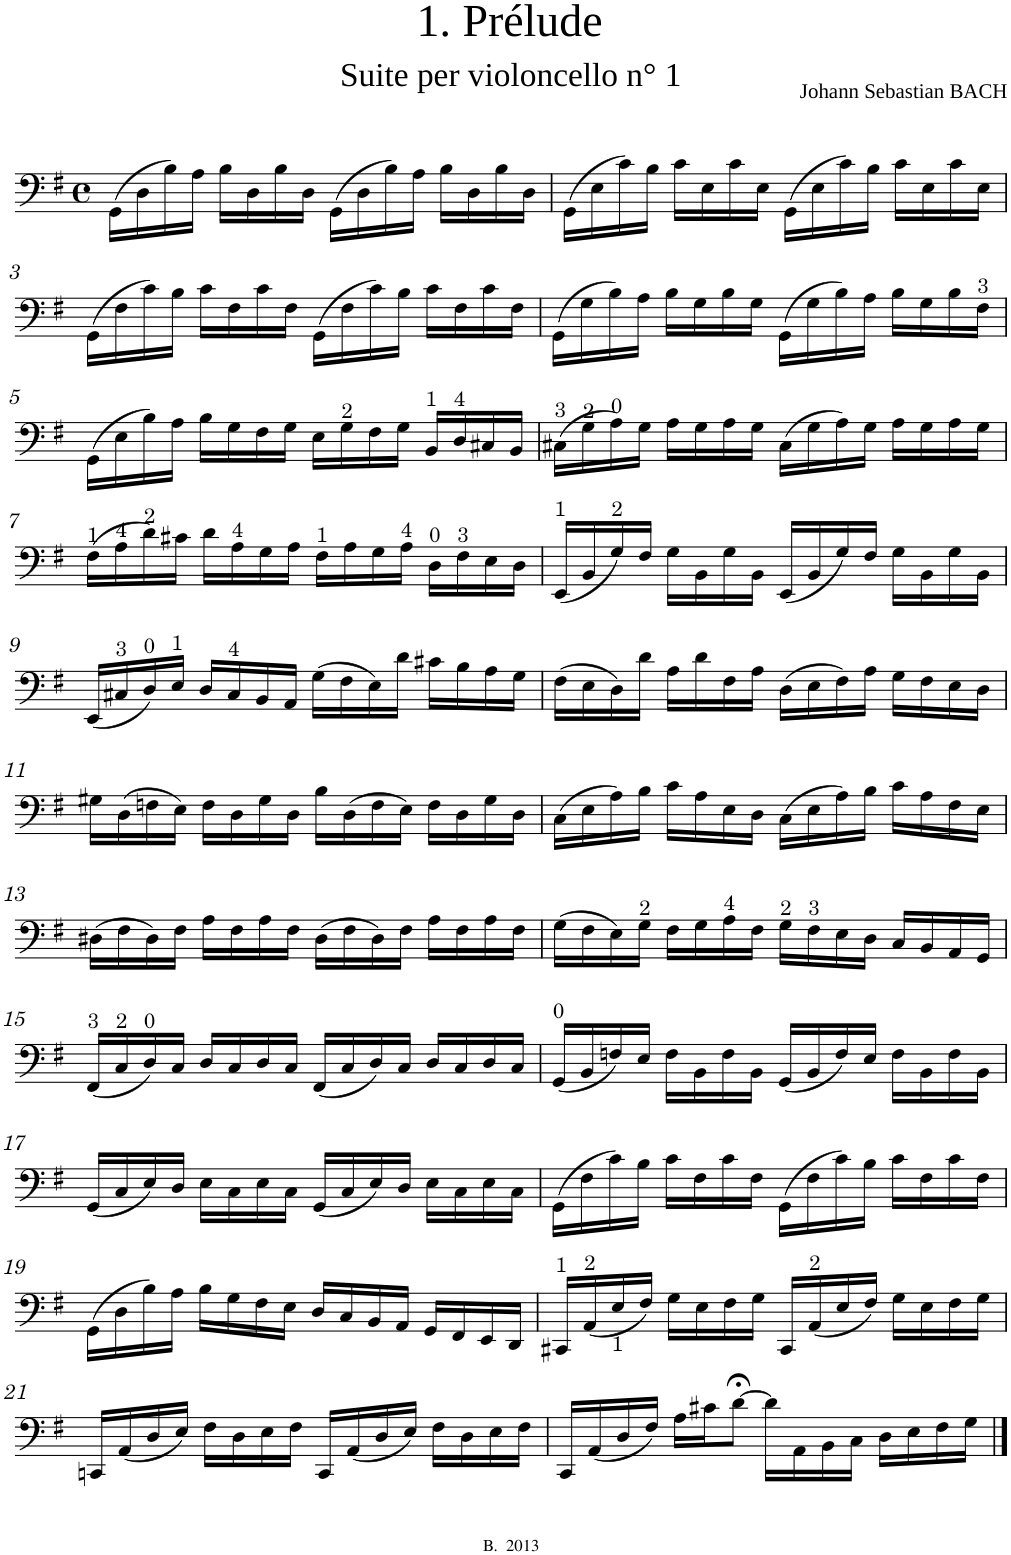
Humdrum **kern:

**kern
*part1
*staff1
*I"Violoncello
*I'Vc
*clefF4
*k[f#]
*M4/4
*met(c)
=1
(16GG\LL
16D\
16B\)
16A\JJ
16B\LL
16D\
16B\
16D\JJ
(16GG\LL
16D\
16B\)
16A\JJ
16B\LL
16D\
16B\
16D\JJ
=2
(16GG\LL
16E\
16c\)
16B\JJ
16c\LL
16E\
16c\
16E\JJ
(16GG\LL
16E\
16c\)
16B\JJ
16c\LL
16E\
16c\
16E\JJ
!!LO:LB:g=z
=3
(16GG\LL
16F#\
16c\)
16B\JJ
16c\LL
16F#\
16c\
16F#\JJ
(16GG\LL
16F#\
16c\)
16B\JJ
16c\LL
16F#\
16c\
16F#\JJ
=4
(16GG\LL
16G\
16B\)
16A\JJ
16B\LL
16G\
16B\
16G\JJ
(16GG\LL
16G\
16B\)
16A\JJ
16B\LL
16G\
16B\
16F#\JJ
!!LO:LB:g=z
=5
(16GG\LL
16E\
16B\)
16A\JJ
16B\LL
16G\
16F#\
16G\JJ
16E\LL
16G\
16F#\
16G\JJ
16BB/LL
16D/
16C#X/
16BB/JJ
=6
(16C#X\LL
16G\
16A\)
16G\JJ
16A\LL
16G\
16A\
16G\JJ
(16C#\LL
16G\
16A\)
16G\JJ
16A\LL
16G\
16A\
16G\JJ
!!LO:LB:g=z
=7
(16F#\LL
16A\
16d\)
16c#X\JJ
16d\LL
16A\
16G\
16A\JJ
16F#\LL
16A\
16G\
16A\JJ
16D\LL
16F#\
16E\
16D\JJ
=8
(16EE/LL
16BB/
16G/)
16F#/JJ
16G\LL
16BB\
16G\
16BB\JJ
(16EE/LL
16BB/
16G/)
16F#/JJ
16G\LL
16BB\
16G\
16BB\JJ
!!LO:LB:g=z
=9
(16EE/LL
16C#X/
16D/)
16E/JJ
16D/LL
16C#/
16BB/
16AA/JJ
(16G\LL
16F#\
16E\)
16d\JJ
16c#X\LL
16B\
16A\
16G\JJ
=10
(16F#\LL
16E\
16D\)
16d\JJ
16A\LL
16d\
16F#\
16A\JJ
(16D\LL
16E\
16F#\)
16A\JJ
16G\LL
16F#\
16E\
16D\JJ
!!LO:LB:g=z
=11
16G#X\LL
(16D\
16Fn\
16E\JJ)
16F\LL
16D\
16G#\
16D\JJ
16B\LL
(16D\
16F\
16E\JJ)
16F\LL
16D\
16G#\
16D\JJ
=12
(16C\LL
16E\
16A\)
16B\JJ
16c\LL
16A\
16E\
16D\JJ
(16C\LL
16E\
16A\)
16B\JJ
16c\LL
16A\
16F#\
16E\JJ
!!LO:LB:g=z
=13
(16D#X\LL
16F#\
16D#\)
16F#\JJ
16A\LL
16F#\
16A\
16F#\JJ
(16D#\LL
16F#\
16D#\)
16F#\JJ
16A\LL
16F#\
16A\
16F#\JJ
=14
(16G\LL
16F#\
16E\)
16G\JJ
16F#\LL
16G\
16A\
16F#\JJ
16G\LL
16F#\
16E\
16D\JJ
16C/LL
16BB/
16AA/
16GG/JJ
!!LO:LB:g=z
=15
(16FF#/LL
16C/
16D/)
16C/JJ
16D/LL
16C/
16D/
16C/JJ
(16FF#/LL
16C/
16D/)
16C/JJ
16D/LL
16C/
16D/
16C/JJ
=16
(16GG/LL
16BB/
16Fn/)
16E/JJ
16F\LL
16BB\
16F\
16BB\JJ
(16GG/LL
16BB/
16F/)
16E/JJ
16F\LL
16BB\
16F\
16BB\JJ
!!LO:LB:g=z
=17
(16GG/LL
16C/
16E/)
16D/JJ
16E\LL
16C\
16E\
16C\JJ
(16GG/LL
16C/
16E/)
16D/JJ
16E\LL
16C\
16E\
16C\JJ
=18
(16GG\LL
16F#\
16c\)
16B\JJ
16c\LL
16F#\
16c\
16F#\JJ
(16GG\LL
16F#\
16c\)
16B\JJ
16c\LL
16F#\
16c\
16F#\JJ
!!LO:LB:g=z
=19
(16GG\LL
16D\
16B\)
16A\JJ
16B\LL
16G\
16F#\
16E\JJ
16D/LL
16C/
16BB/
16AA/JJ
16GG/LL
16FF#/
16EE/
16DD/JJ
=20
16CC#X/LL
(16AA/
16E</
16F#/JJ)
16G\LL
16E\
16F#\
16G\JJ
16CC#/LL
(16AA/
16E/
16F#/JJ)
16G\LL
16E\
16F#\
16G\JJ
!!LO:LB:g=z
=21
16CCn/LL
(16AA/
16D/
16E/JJ)
16F#\LL
16D\
16E\
16F#\JJ
16CC/LL
(16AA/
16D/
16E/JJ)
16F#\LL
16D\
16E\
16F#\JJ
=22
16CC/LL
(16AA/
16D/
16F#/JJ)
16A\LL
16c#X\J
[8d;<\J
16d\LL]
16AA\
16BB\
16C\JJ
16D\LL
16E\
16F#\
16G\JJ
==
*-
